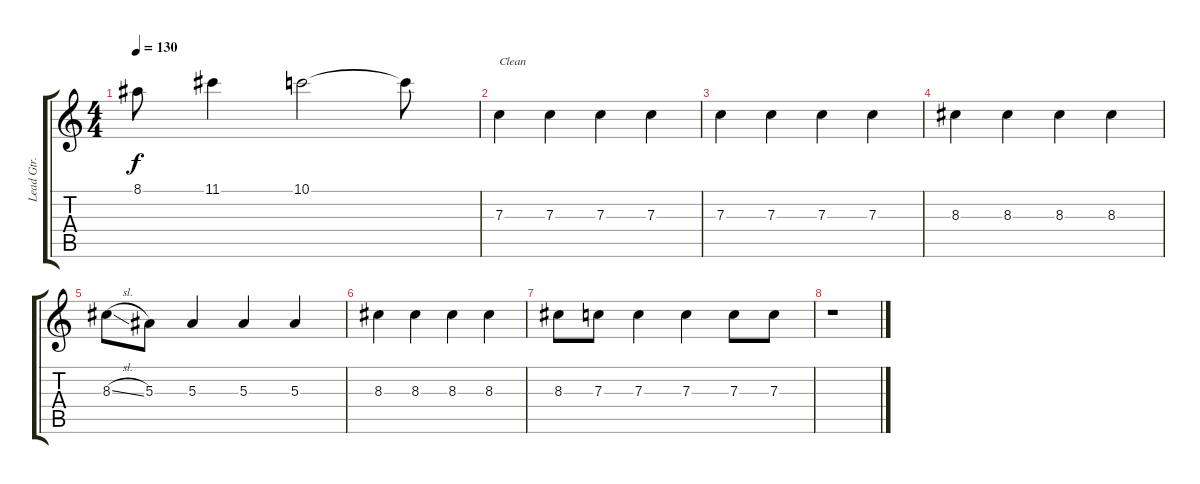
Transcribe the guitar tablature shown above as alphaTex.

\track ("Lead Gtr." "Lead Gtr.") {instrument distortionguitar}
\staff {score tabs}
\tuning (D4 A3 F3 C3 G2 C2) {hide}
\ts (4 4)
\tempo 130
\clef g2
\ks c
8.1{t}.8{dy f} 11.1.4 10.1.2 10.1{t}.8 |
7.3.4{txt "Clean" instrument electricguitarclean} 7.3.4 7.3.4 7.3.4 |
7.3.4 7.3.4 7.3.4 7.3.4 |
8.3.4 8.3.4 8.3.4 8.3.4 |
8.3{sl}.8 5.3.8 5.3.4 5.3.4 5.3.4 |
8.3.4 8.3.4 8.3.4 8.3.4 |
8.3.8 7.3.8 7.3.4 7.3.4 7.3.8 7.3.8 |
r.1
